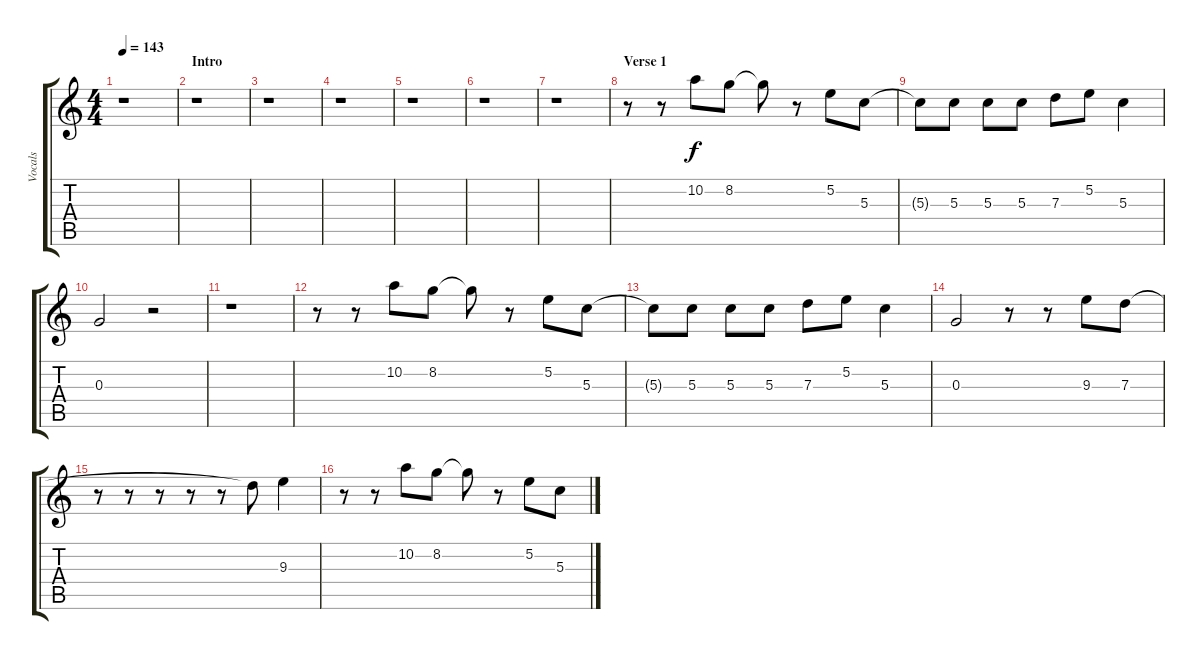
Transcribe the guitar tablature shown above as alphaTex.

\track ("Vocals" "Vocals") {instrument distortionguitar}
\staff {score tabs}
\tuning (E4 B3 G3 D3 A2 E2) {hide}
\ts (4 4)
\tempo 143
\clef g2
\ks c
r.1{dy f instrument distortionguitar} |
\section ("" "Intro")
r.1 |
r.1 |
r.1 |
r.1 |
r.1 |
r.1 |
\section ("" "Verse 1")
r.8 r.8 10.2.8 8.2.8 8.2{t}.8 r.8 5.2.8 5.3.8 |
5.3{t}.8 5.3.8 5.3.8 5.3.8 7.3.8 5.2.8 5.3.4 |
0.3.2 r.2 |
r.1 |
r.8 r.8 10.2.8 8.2.8 8.2{t}.8 r.8 5.2.8 5.3.8 |
5.3{t}.8 5.3.8 5.3.8 5.3.8 7.3.8 5.2.8 5.3.4 |
0.3.2 r.8 r.8 9.3.8 7.3.8 |
r.8 r.8 r.8 r.8 r.8 7.3{t}.8 9.3.4 |
r.8 r.8 10.2.8 8.2.8 8.2{t}.8 r.8 5.2.8 5.3.8
